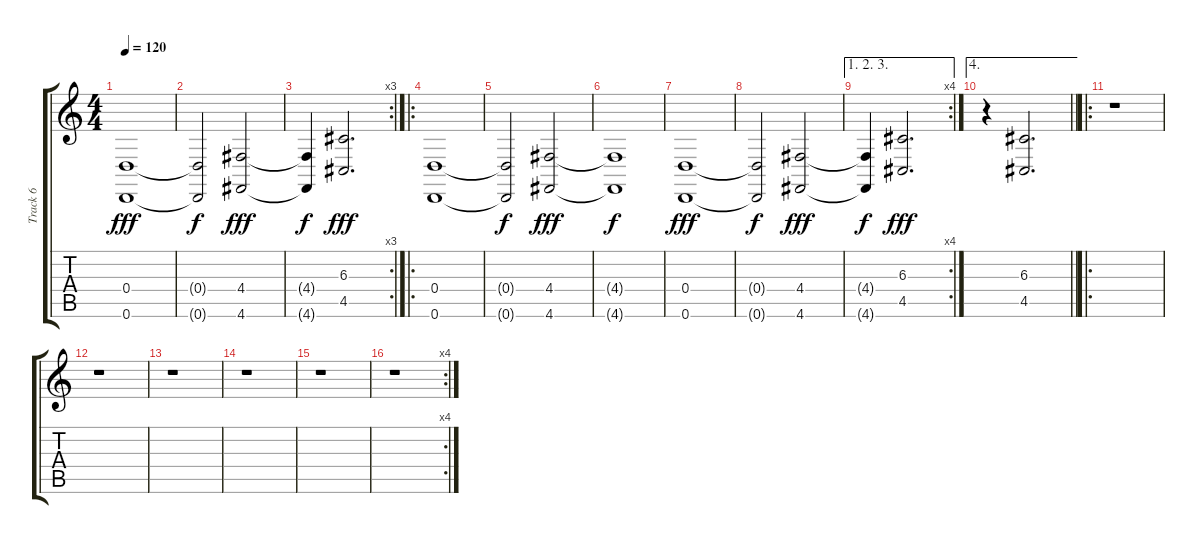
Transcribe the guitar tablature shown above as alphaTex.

\track ("Track 6" "Track 6") {instrument pad4choir}
\staff {score tabs}
\tuning (E4 B3 G3 D3 A2 D2) {hide}
\ts (4 4)
\tempo 120
\clef g2
\ks c
(0.4 0.6).1{dy fff} |
(0.4{t} 0.6{t}).2{dy f} (4.4 4.6).2{dy fff} |
\rc 3
(4.4{t} 4.6{t}).4{dy f} (6.3 4.5).2{d dy fff} |
\ro
(0.4 0.6).1 |
(0.4{t} 0.6{t}).2{dy f} (4.4 4.6).2{dy fff} |
(4.4{t} 4.6{t}).1{dy f} |
(0.4 0.6).1{dy fff} |
(0.4{t} 0.6{t}).2{dy f} (4.4 4.6).2{dy fff} |
\ae (1 2 3)
\rc 4
(4.4{t} 4.6{t}).4{dy f} (6.3 4.5).2{d dy fff} |
\ae 4
\barLineRight lightlight
r.4 (6.3 4.5).2{d} |
\ro
r.1 |
r.1 |
r.1 |
r.1 |
r.1 |
\rc 4
r.1
